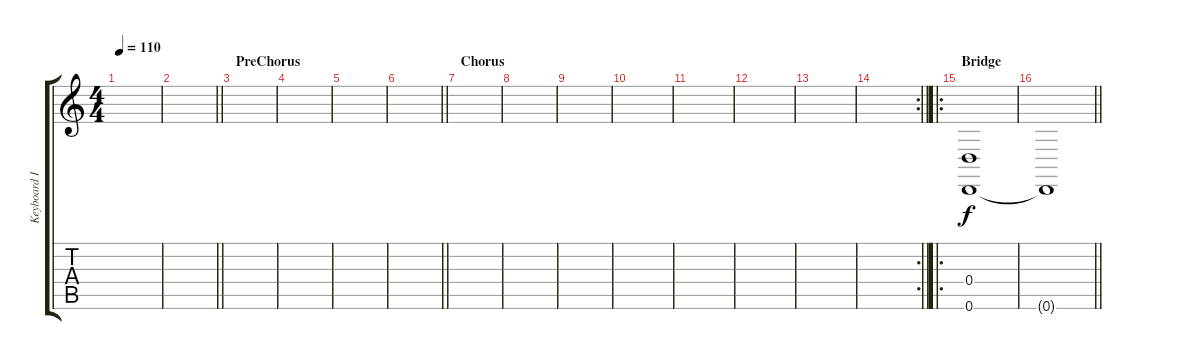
\track ("Keyboard II" "Keyboard I") {instrument stringensemble2}
\staff {score tabs}
\tuning (E4 B3 G3 D3 A2 D2) {hide}
\ts (4 4)
\tempo 110
\clef g2
\ks c
|
\barLineRight lightlight
|
\section ("" "PreChorus")
|
|
|
\barLineRight lightlight
|
\section ("" "Chorus")
|
|
|
|
|
|
|
\rc 2
\barLineRight lightlight
|
\ro
\section ("" "Bridge")
(0.4 0.6).1 |
\barLineRight lightlight
0.6{t}.1
